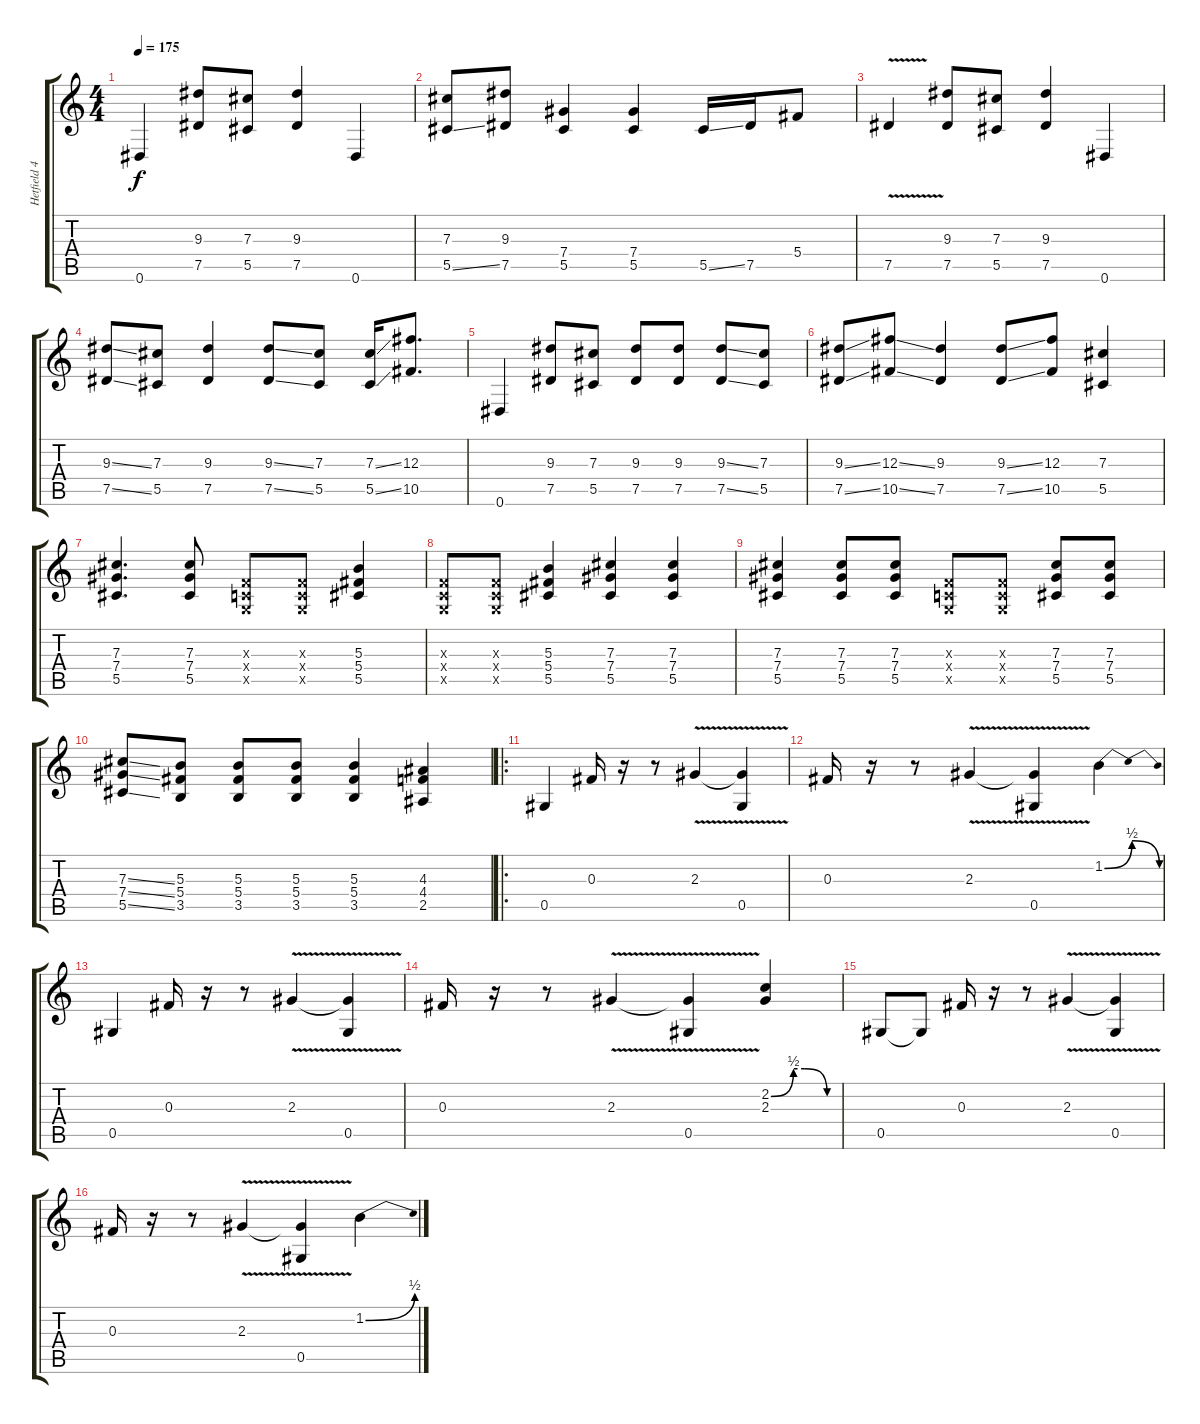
\track ("Hetfield 4" "Hetfield 4") {instrument overdrivenguitar}
\staff {score tabs}
\tuning (Eb4 Bb3 Gb3 Db3 Ab2 Eb2) {hide}
\ts (4 4)
\tempo 175
\clef g2
\ks c
0.6.4{dy f} (9.3 7.5).8 (7.3 5.5).8 (9.3 7.5).4 0.6.4 |
(7.3 5.5{ss}).8 (9.3 7.5).8 (7.4 5.5).4 (7.4 5.5).4 5.5{ss}.16 7.5.16 5.4.8 |
7.5{v}.4 (9.3 7.5).8 (7.3 5.5).8 (9.3 7.5).4 0.6.4 |
(9.3{ss} 7.5{ss}).8 (7.3 5.5).8 (9.3 7.5).4 (9.3{ss} 7.5{ss}).8 (7.3 5.5).8 (7.3{ss} 5.5{ss}).16 (12.3 10.5).8{d} |
0.6.4 (9.3 7.5).8 (7.3 5.5).8 (9.3 7.5).8 (9.3 7.5).8 (9.3{ss} 7.5{ss}).8 (7.3 5.5).8 |
(9.3{ss} 7.5{ss}).8 (12.3{ss} 10.5{ss}).8 (9.3 7.5).4 (9.3{ss} 7.5{ss}).8 (12.3 10.5).8 (7.3 5.5).4 |
(7.3 7.4 5.5).4{d} (7.3 7.4 5.5).8 (-1.3{x} -1.4{x} -1.5{x}).8 (-1.3{x} -1.4{x} -1.5{x}).8 (5.3 5.4 5.5).4 |
(-1.3{x} -1.4{x} -1.5{x}).8 (-1.3{x} -1.4{x} -1.5{x}).8 (5.3 5.4 5.5).4 (7.3 7.4 5.5).4 (7.3 7.4 5.5).4 |
(7.3 7.4 5.5).4 (7.3 7.4 5.5).8 (7.3 7.4 5.5).8 (-1.3{x} -1.4{x} -1.5{x}).8 (-1.3{x} -1.4{x} -1.5{x}).8 (7.3 7.4 5.5).8 (7.3 7.4 5.5).8 |
(7.3{ss} 7.4{ss} 5.5{ss}).8 (5.3 5.4 3.5).8 (5.3 5.4 3.5).8 (5.3 5.4 3.5).8 (5.3 5.4 3.5).4 (4.3 4.4 2.5).4 |
\ro
0.5.4 0.3.16 r.16 r.8 2.3{v}.4 (2.3{t} 0.5).4 |
0.3.16 r.16 r.8 2.3{v}.4 (2.3{t} 0.5).4 1.2{be (bendrelease 0 0 30 2 45 2 60 0)}.4 |
0.5.4 0.3.16 r.16 r.8 2.3{v}.4 (2.3{t} 0.5).4 |
0.3.16 r.16 r.8 2.3{v}.4 (2.3{t} 0.5).4 (2.2{be (custom 0 0 20 2 30 2 50 0 60 0)} 2.3).4 |
0.5.8 0.5{t}.8 0.3.16 r.16 r.8 2.3{v}.4 (2.3{t} 0.5).4 |
0.3.16 r.16 r.8 2.3{v}.4 (2.3{t} 0.5).4 1.2{be (bend 0 0 60 2)}.4
